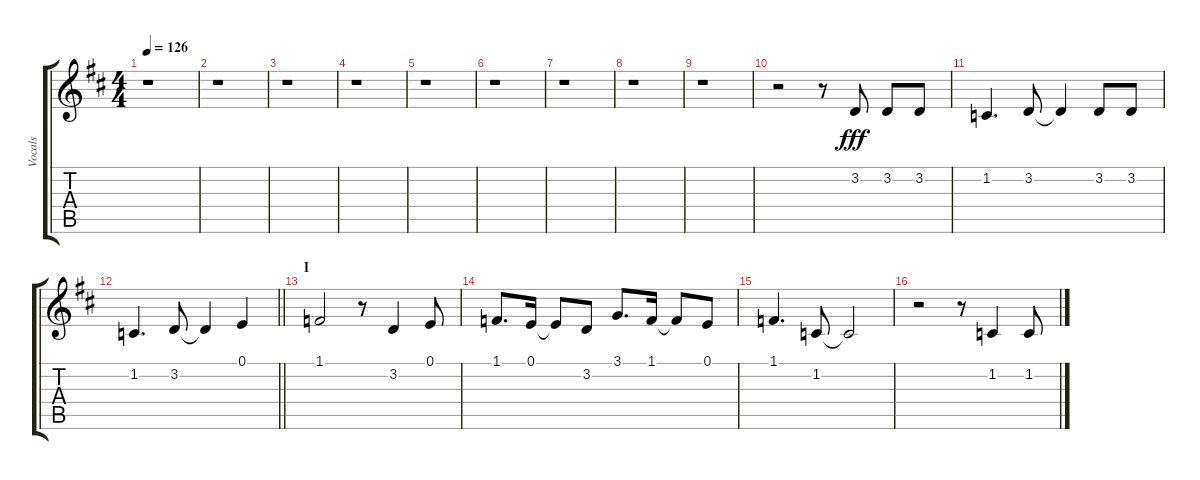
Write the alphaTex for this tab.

\track ("Vocals" "Vocals") {instrument voiceoohs}
\staff {score tabs}
\tuning (E4 B3 G3 D3 A2 E2) {hide}
\ts (4 4)
\tempo 126
\clef g2
\ks d
r.1{dy fff} |
r.1 |
r.1 |
r.1 |
r.1 |
r.1 |
r.1 |
r.1 |
r.1 |
r.2 r.8 3.2.8 3.2.8 3.2.8 |
1.2.4{d} 3.2.8 3.2{t}.4 3.2.8 3.2.8 |
\barLineRight lightlight
1.2.4{d} 3.2.8 3.2{t}.4 0.1.4 |
\section ("" "I")
1.1.2 r.8 3.2.4 0.1.8 |
1.1.8{d} 0.1.16 0.1{t}.8 3.2.8 3.1.8{d} 1.1.16 1.1{t}.8 0.1.8 |
1.1.4{d} 1.2.8 1.2{t}.2 |
r.2 r.8 1.2.4 1.2.8
